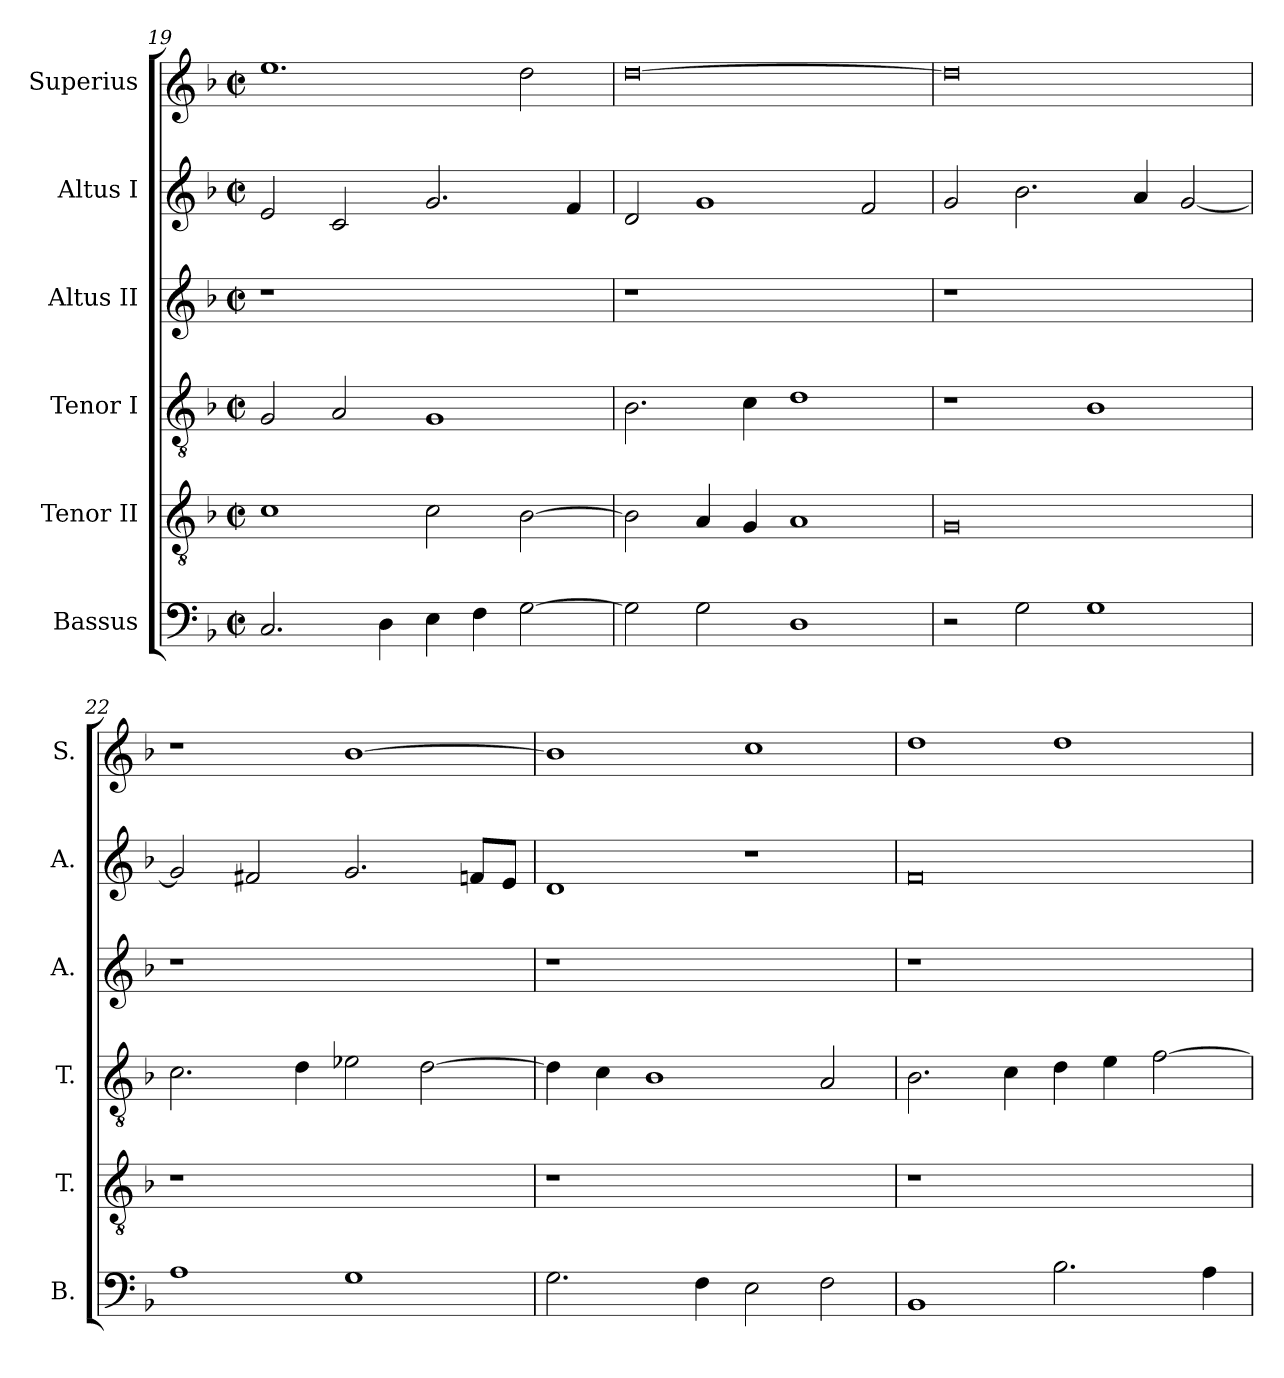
**kern	**kern	**kern	**kern	**kern	**kern
*part6	*part5	*part4	*part3	*part2	*part1
*staff6	*staff5	*staff4	*staff3	*staff2	*staff1
*I"Bassus	*I"Tenor II	*I"Tenor I	*I"Altus II	*I"Altus I	*I"Superius
*I'B.	*I'T.	*I'T.	*I'A.	*I'A.	*I'S.
!!LO:PB:g=z
*clefF4	*clefGv2	*clefGv2	*clefG2	*clefG2	*clefG2
*	*ITrd7c12	*ITrd7c12	*	*	*
*k[b-]	*k[b-]	*k[b-]	*k[b-]	*k[b-]	*k[b-]
*F:	*F:	*F:	*F:	*F:	*F:
*M2/2	*M2/2	*M2/2	*M2/2	*M2/2	*M2/2
*met(c|)	*met(c|)	*met(c|)	*met(c|)	*met(c|)	*met(c|)
=19	=19	=19	=19	=19	=19
!	!	!	!LO:N:vis=1	!	!
2.Ci/	1Ci	2GGi/	1r	2ei/	1.eei
.	.	2AAi/	.	2ci/	.
4Di\	.	.	.	.	.
4Ei\	2Ci\	1GGi	1ryy	2.gi/	.
4Fi\	.	.	.	.	.
[>2Gi\	[>2BB-i\	.	.	.	2ddi\
.	.	.	.	4fi/	.
=20	=20	=20	=20	=20	=20
!	!	!	!LO:N:vis=1	!	!
2Gi\]	2BB-i\]	2.BB-i\	1r	2di/	[>0ddi
2Gi\	4AAi/	.	.	1gi	.
.	4GGi/	4Ci\	.	.	.
1Di	1AAi	1Di	1ryy	.	.
.	.	.	.	2fi/	.
=21	=21	=21	=21	=21	=21
!	!	!	!LO:N:vis=1	!	!
2r	0GGi	1r	1r	2gi/	0ddi]
2Gi\	.	.	.	2.b-i\	.
1Gi	.	1BB-i	1ryy	.	.
.	.	.	.	4ai/	.
.	.	.	.	[<2gi/	.
=22	=22	=22	=22	=22	=22
!	!LO:N:vis=1	!	!LO:N:vis=1	!	!
1Ai	1r	2.Ci\	1r	2gi/]	1r
.	.	.	.	2f#Xi/	.
.	.	4Di\	.	.	.
1Gi	1ryy	2E-Xi\	1ryy	2.gi/	[>1b-i
.	.	[>2Di\	.	.	.
.	.	.	.	8fi/L	.
.	.	.	.	8ei/J	.
=23	=23	=23	=23	=23	=23
!	!LO:N:vis=1	!	!LO:N:vis=1	!	!
2.Gi\	1r	4Di\]	1r	1di	1b-i]
.	.	4Ci\	.	.	.
.	.	1BB-i	.	.	.
4Fi\	.	.	.	.	.
2Ei\	1ryy	.	1ryy	1r	1cci
2Fi\	.	2AAi/	.	.	.
!!LO:LB:g=z
=24	=24	=24	=24	=24	=24
!	!LO:N:vis=1	!	!LO:N:vis=1	!	!
1BB-i	1r	2.BB-i\	1r	0fi	1ddi
.	.	4Ci\	.	.	.
2.B-i\	1ryy	4Di\	1ryy	.	1ddi
.	.	4Ei\	.	.	.
.	.	[>2Fi\	.	.	.
4Ai\	.	.	.	.	.
=	=	=	=	=	=
*-	*-	*-	*-	*-	*-
